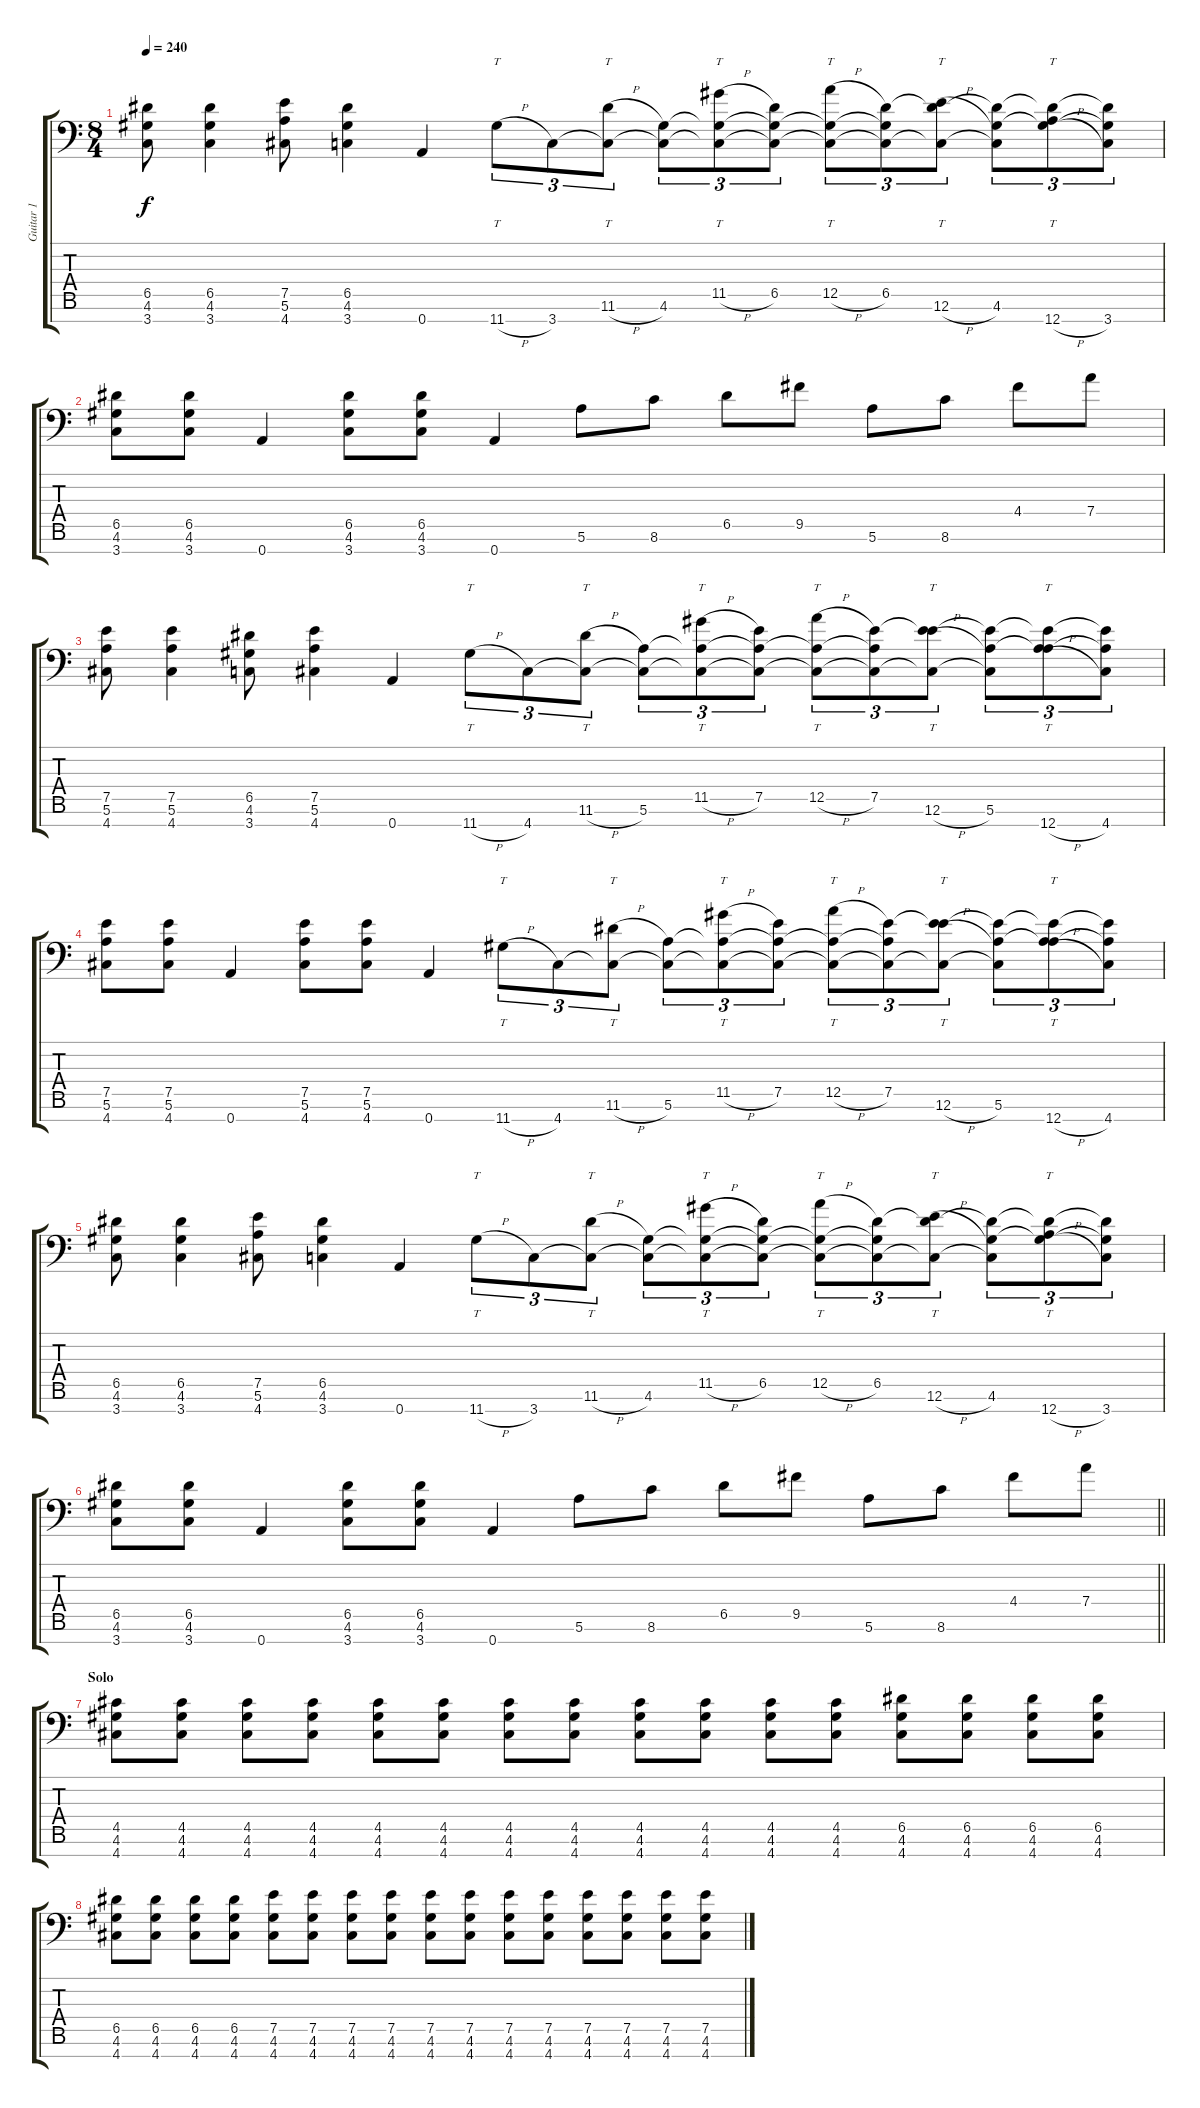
\track ("Guitar 1" "Guitar 1") {instrument overdrivenguitar}
\staff {score tabs}
\tuning (E4 B3 G3 D3 A2 E2 A1) {hide}
\ts (8 4)
\tempo 240
\clef f4
\ks c
(6.5 4.6 3.7).8{dy f} (6.5 4.6 3.7).4 (7.5 5.6 4.7).8 (6.5 4.6 3.7).4 0.7.4 11.7{h}.8{tt tu (3 2)} 3.7.8{tu (3 2)} (11.6{h} 3.7{t}).8{tt tu (3 2)} (4.6 3.7{t}).8{tu (3 2)} (11.5{h} 4.6{t} 3.7{t}).8{tt tu (3 2)} (6.5 4.6{t} 3.7{t}).8{tu (3 2)} (12.5{h} 4.6{t} 3.7{t}).8{tt tu (3 2)} (6.5 4.6{t} 3.7{t}).8{tu (3 2)} (6.5{t} 12.6{h} 3.7{t}).8{tt tu (3 2)} (6.5{t} 4.6 3.7{t}).8{tu (3 2)} (6.5{t} 4.6{t} 12.7{h}).8{tt tu (3 2)} (6.5{t} 4.6{t} 3.7).8{tu (3 2)} |
(6.5 4.6 3.7).8 (6.5 4.6 3.7).8 0.7.4 (6.5 4.6 3.7).8 (6.5 4.6 3.7).8 0.7.4 5.6.8 8.6.8 6.5.8 9.5.8 5.6.8 8.6.8 4.4.8 7.4.8 |
(7.5 5.6 4.7).8 (7.5 5.6 4.7).4 (6.5 4.6 3.7).8 (7.5 5.6 4.7).4 0.7.4 11.7{h}.8{tt tu (3 2)} 4.7.8{tu (3 2)} (11.6{h} 4.7{t}).8{tt tu (3 2)} (5.6 4.7{t}).8{tu (3 2)} (11.5{h} 5.6{t} 4.7{t}).8{tt tu (3 2)} (7.5 5.6{t} 4.7{t}).8{tu (3 2)} (12.5{h} 5.6{t} 4.7{t}).8{tt tu (3 2)} (7.5 5.6{t} 4.7{t}).8{tu (3 2)} (7.5{t} 12.6{h} 4.7{t}).8{tt tu (3 2)} (7.5{t} 5.6 4.7{t}).8{tu (3 2)} (7.5{t} 5.6{t} 12.7{h}).8{tt tu (3 2)} (7.5{t} 5.6{t} 4.7).8{tu (3 2)} |
(7.5 5.6 4.7).8 (7.5 5.6 4.7).8 0.7.4 (7.5 5.6 4.7).8 (7.5 5.6 4.7).8 0.7.4 11.7{h}.8{tt tu (3 2)} 4.7.8{tu (3 2)} (11.6{h} 4.7{t}).8{tt tu (3 2)} (5.6 4.7{t}).8{tu (3 2)} (11.5{h} 5.6{t} 4.7{t}).8{tt tu (3 2)} (7.5 5.6{t} 4.7{t}).8{tu (3 2)} (12.5{h} 5.6{t} 4.7{t}).8{tt tu (3 2)} (7.5 5.6{t} 4.7{t}).8{tu (3 2)} (7.5{t} 12.6{h} 4.7{t}).8{tt tu (3 2)} (7.5{t} 5.6 4.7{t}).8{tu (3 2)} (7.5{t} 5.6{t} 12.7{h}).8{tt tu (3 2)} (7.5{t} 5.6{t} 4.7).8{tu (3 2)} |
(6.5 4.6 3.7).8 (6.5 4.6 3.7).4 (7.5 5.6 4.7).8 (6.5 4.6 3.7).4 0.7.4 11.7{h}.8{tt tu (3 2)} 3.7.8{tu (3 2)} (11.6{h} 3.7{t}).8{tt tu (3 2)} (4.6 3.7{t}).8{tu (3 2)} (11.5{h} 4.6{t} 3.7{t}).8{tt tu (3 2)} (6.5 4.6{t} 3.7{t}).8{tu (3 2)} (12.5{h} 4.6{t} 3.7{t}).8{tt tu (3 2)} (6.5 4.6{t} 3.7{t}).8{tu (3 2)} (6.5{t} 12.6{h} 3.7{t}).8{tt tu (3 2)} (6.5{t} 4.6 3.7{t}).8{tu (3 2)} (6.5{t} 4.6{t} 12.7{h}).8{tt tu (3 2)} (6.5{t} 4.6{t} 3.7).8{tu (3 2)} |
\barLineRight lightlight
(6.5 4.6 3.7).8 (6.5 4.6 3.7).8 0.7.4 (6.5 4.6 3.7).8 (6.5 4.6 3.7).8 0.7.4 5.6.8 8.6.8 6.5.8 9.5.8 5.6.8 8.6.8 4.4.8 7.4.8 |
\section ("" "Solo")
(4.5 4.6 4.7).8{volume 12} (4.5 4.6 4.7).8 (4.5 4.6 4.7).8 (4.5 4.6 4.7).8 (4.5 4.6 4.7).8 (4.5 4.6 4.7).8 (4.5 4.6 4.7).8 (4.5 4.6 4.7).8 (4.5 4.6 4.7).8 (4.5 4.6 4.7).8 (4.5 4.6 4.7).8 (4.5 4.6 4.7).8 (6.5 4.6 4.7).8 (6.5 4.6 4.7).8 (6.5 4.6 4.7).8 (6.5 4.6 4.7).8 |
(6.5 4.6 4.7).8 (6.5 4.6 4.7).8 (6.5 4.6 4.7).8 (6.5 4.6 4.7).8 (7.5 4.6 4.7).8 (7.5 4.6 4.7).8 (7.5 4.6 4.7).8 (7.5 4.6 4.7).8 (7.5 4.6 4.7).8 (7.5 4.6 4.7).8 (7.5 4.6 4.7).8 (7.5 4.6 4.7).8 (7.5 4.6 4.7).8 (7.5 4.6 4.7).8 (7.5 4.6 4.7).8 (7.5 4.6 4.7).8
